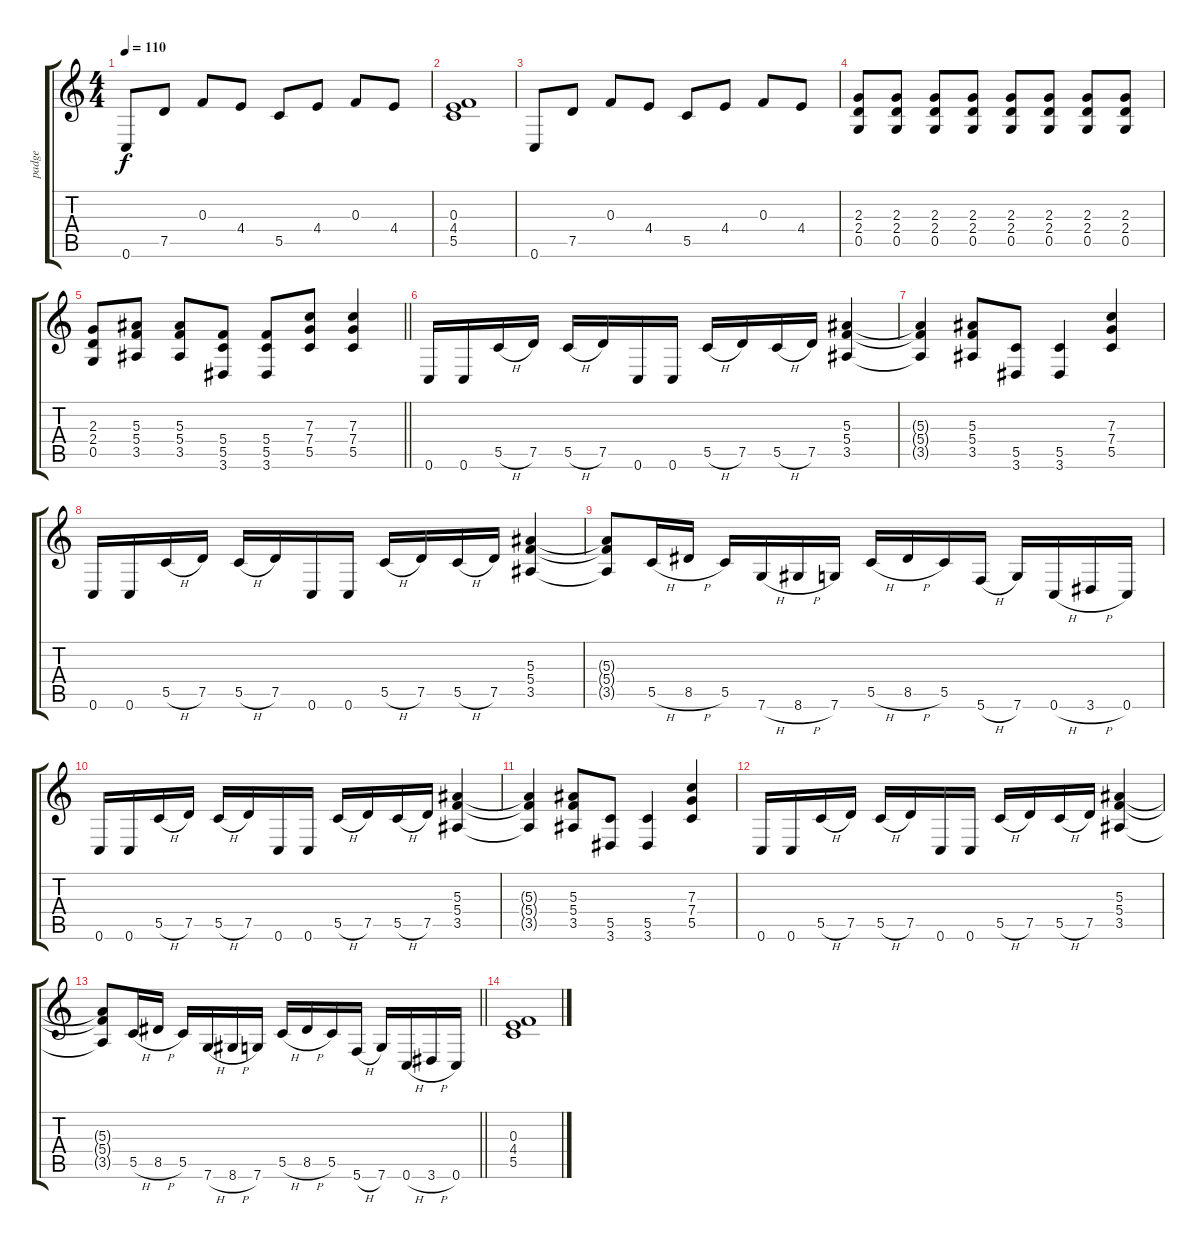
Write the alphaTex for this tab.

\track ("padge" "padge") {instrument overdrivenguitar}
\staff {score tabs}
\tuning (D4 A3 F3 C3 G2 C2) {hide}
\ts (4 4)
\tempo 110
\clef g2
\ks c
0.6.8{dy f} 7.5.8 0.3.8 4.4.8 5.5.8 4.4.8 0.3.8 4.4.8 |
(0.3 4.4 5.5).1 |
0.6.8 7.5.8 0.3.8 4.4.8 5.5.8 4.4.8 0.3.8 4.4.8 |
(2.3 2.4 0.5).8{balance 0 instrument distortionguitar} (2.3 2.4 0.5).8 (2.3 2.4 0.5).8 (2.3 2.4 0.5).8 (2.3 2.4 0.5).8 (2.3 2.4 0.5).8 (2.3 2.4 0.5).8 (2.3 2.4 0.5).8 |
\barLineRight lightlight
(2.3 2.4 0.5).8 (5.3 5.4 3.5).8 (5.3 5.4 3.5).8 (5.4 5.5 3.6).8 (5.4 5.5 3.6).8 (7.3 7.4 5.5).8 (7.3 7.4 5.5).4 |
0.6.16 0.6.16 5.5{h}.16 7.5.16 5.5{h}.16 7.5.16 0.6.16 0.6.16 5.5{h}.16 7.5.16 5.5{h}.16 7.5.16 (5.3 5.4 3.5).4 |
(5.3{t} 5.4{t} 3.5{t}).4 (5.3 5.4 3.5).8 (5.5 3.6).8 (5.5 3.6).4 (7.3 7.4 5.5).4 |
0.6.16 0.6.16 5.5{h}.16 7.5.16 5.5{h}.16 7.5.16 0.6.16 0.6.16 5.5{h}.16 7.5.16 5.5{h}.16 7.5.16 (5.3 5.4 3.5).4 |
(5.3{t} 5.4{t} 3.5{t}).8 5.5{h}.16 8.5{h}.16 5.5.16 7.6{h}.16 8.6{h}.16 7.6.16 5.5{h}.16 8.5{h}.16 5.5.16 5.6{h}.16 7.6.16 0.6{h}.16 3.6{h}.16 0.6.16 |
0.6.16 0.6.16 5.5{h}.16 7.5.16 5.5{h}.16 7.5.16 0.6.16 0.6.16 5.5{h}.16 7.5.16 5.5{h}.16 7.5.16 (5.3 5.4 3.5).4 |
(5.3{t} 5.4{t} 3.5{t}).4 (5.3 5.4 3.5).8 (5.5 3.6).8 (5.5 3.6).4 (7.3 7.4 5.5).4 |
0.6.16 0.6.16 5.5{h}.16 7.5.16 5.5{h}.16 7.5.16 0.6.16 0.6.16 5.5{h}.16 7.5.16 5.5{h}.16 7.5.16 (5.3 5.4 3.5).4 |
\barLineRight lightlight
(5.3{t} 5.4{t} 3.5{t}).8 5.5{h}.16 8.5{h}.16 5.5.16 7.6{h}.16 8.6{h}.16 7.6.16 5.5{h}.16 8.5{h}.16 5.5.16 5.6{h}.16 7.6.16 0.6{h}.16 3.6{h}.16 0.6.16 |
(0.3 4.4 5.5).1
